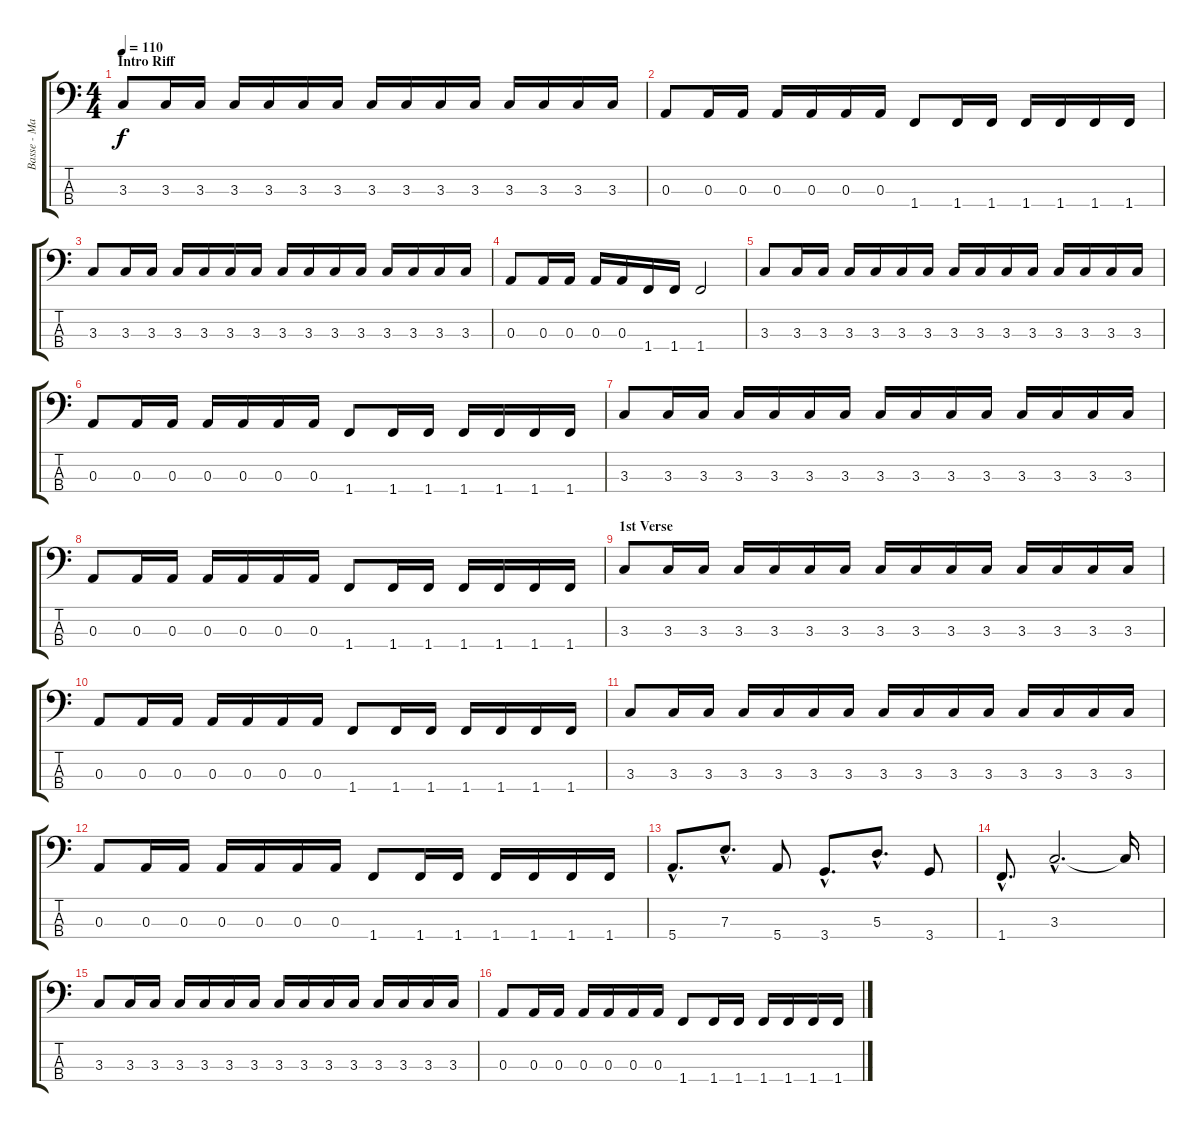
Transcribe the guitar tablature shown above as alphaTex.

\track ("Basse - Mark Hoppus" "Basse - Ma") {instrument electricbasspick}
\staff {score tabs}
\tuning (G2 D2 A1 E1) {hide}
\ts (4 4)
\section ("" "Intro Riff")
\tempo 110
\clef f4
\ks c
3.3.8{dy f} 3.3.16 3.3.16 3.3.16 3.3.16 3.3.16 3.3.16 3.3.16 3.3.16 3.3.16 3.3.16 3.3.16 3.3.16 3.3.16 3.3.16 |
0.3.8 0.3.16 0.3.16 0.3.16 0.3.16 0.3.16 0.3.16 1.4.8 1.4.16 1.4.16 1.4.16 1.4.16 1.4.16 1.4.16 |
3.3.8 3.3.16 3.3.16 3.3.16 3.3.16 3.3.16 3.3.16 3.3.16 3.3.16 3.3.16 3.3.16 3.3.16 3.3.16 3.3.16 3.3.16 |
0.3.8 0.3.16 0.3.16 0.3.16 0.3.16 1.4.16 1.4.16 1.4.2 |
3.3.8 3.3.16 3.3.16 3.3.16 3.3.16 3.3.16 3.3.16 3.3.16 3.3.16 3.3.16 3.3.16 3.3.16 3.3.16 3.3.16 3.3.16 |
0.3.8 0.3.16 0.3.16 0.3.16 0.3.16 0.3.16 0.3.16 1.4.8 1.4.16 1.4.16 1.4.16 1.4.16 1.4.16 1.4.16 |
3.3.8 3.3.16 3.3.16 3.3.16 3.3.16 3.3.16 3.3.16 3.3.16 3.3.16 3.3.16 3.3.16 3.3.16 3.3.16 3.3.16 3.3.16 |
0.3.8 0.3.16 0.3.16 0.3.16 0.3.16 0.3.16 0.3.16 1.4.8 1.4.16 1.4.16 1.4.16 1.4.16 1.4.16 1.4.16 |
\section ("" "1st Verse")
3.3.8 3.3.16 3.3.16 3.3.16 3.3.16 3.3.16 3.3.16 3.3.16 3.3.16 3.3.16 3.3.16 3.3.16 3.3.16 3.3.16 3.3.16 |
0.3.8 0.3.16 0.3.16 0.3.16 0.3.16 0.3.16 0.3.16 1.4.8 1.4.16 1.4.16 1.4.16 1.4.16 1.4.16 1.4.16 |
3.3.8 3.3.16 3.3.16 3.3.16 3.3.16 3.3.16 3.3.16 3.3.16 3.3.16 3.3.16 3.3.16 3.3.16 3.3.16 3.3.16 3.3.16 |
0.3.8 0.3.16 0.3.16 0.3.16 0.3.16 0.3.16 0.3.16 1.4.8 1.4.16 1.4.16 1.4.16 1.4.16 1.4.16 1.4.16 |
5.4{hac}.8{d} 7.3{hac}.8{d} 5.4.8 3.4{hac}.8{d} 5.3{hac}.8{d} 3.4.8 |
1.4{hac}.8{d} 3.3{hac}.2{d} 3.3{t}.16 |
3.3.8 3.3.16 3.3.16 3.3.16 3.3.16 3.3.16 3.3.16 3.3.16 3.3.16 3.3.16 3.3.16 3.3.16 3.3.16 3.3.16 3.3.16 |
0.3.8 0.3.16 0.3.16 0.3.16 0.3.16 0.3.16 0.3.16 1.4.8 1.4.16 1.4.16 1.4.16 1.4.16 1.4.16 1.4.16
